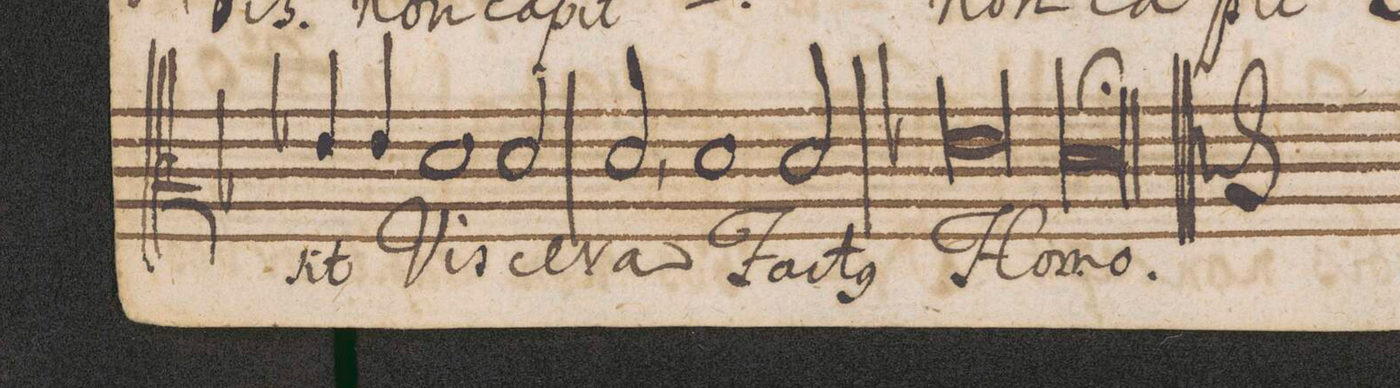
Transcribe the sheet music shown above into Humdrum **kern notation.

**kern	**text
*I"Alto.	*
*clefC3	*
*k[b-]	*
*met(C|)	*
*M2/1	*
4e-X/	.
4e-/	-sit
1d\	Vis-
=83-	=83-
.	-ce-
2d/	.
2d,/	-ra
1d\	Fa-
=84-	=84-
2d/	-ct(us)
0e-X\	Ho-
=85-	=85-
00d\;	-mo.
==	==
*-	*-
